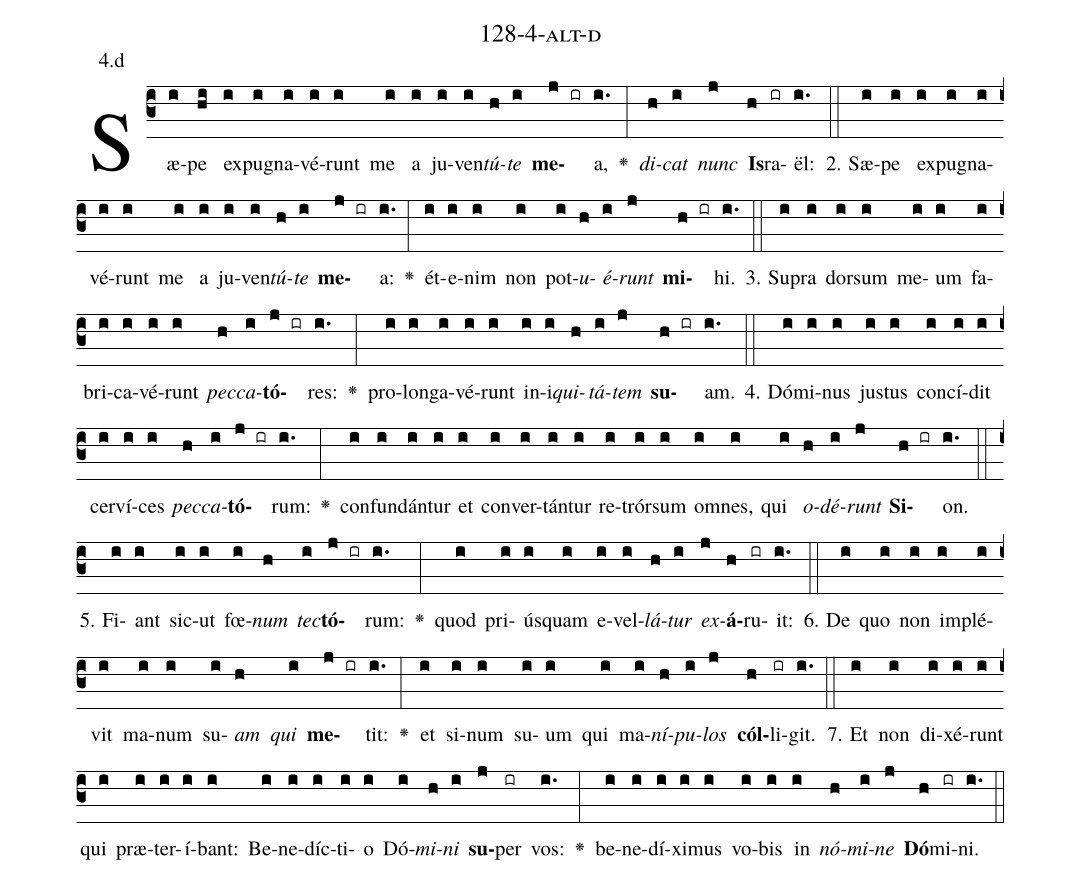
name: 128-4-alt-d;
annotation: 4.d;
%%
(c3)Sæ(i)pe(hi) ex(i)pu(i)gna(i)vé(i)runt(i) me(i) a(i) ju(i)ven(i)<i>tú</i>(h)<i>te</i>(i) <b>me</b>(j ir)a,(i.) <v>\greheightstar</v>(:) <i>di</i>(h)<i>cat</i>(i) <i>nunc</i>(j) <b>Is</b>(h)ra(ir)ël:(i.) (::)
2. Sæ(i)pe(i) ex(i)pu(i)gna(i)vé(i)runt(i) me(i) a(i) ju(i)ven(i)<i>tú</i>(h)<i>te</i>(i) <b>me</b>(j ir)a:(i.) <v>\greheightstar</v>(:) ét(i)e(i)nim(i) non(i) pot(i)<i>u</i>(h)<i>é</i>(i)<i>runt</i>(j) <b>mi</b>(h ir)hi.(i.) (::)
3. Su(i)pra(i) dor(i)sum(i) me(i)um(i) fa(i)bri(i)ca(i)vé(i)runt(i) <i>pec</i>(h)<i>ca</i>(i)<b>tó</b>(j ir)res:(i.) <v>\greheightstar</v>(:) pro(i)lon(i)ga(i)vé(i)runt(i) in(i)i(i)<i>qui</i>(h)<i>tá</i>(i)<i>tem</i>(j) <b>su</b>(h ir)am.(i.) (::)
4. Dó(i)mi(i)nus(i) jus(i)tus(i) con(i)cí(i)dit(i) cer(i)ví(i)ces(i) <i>pec</i>(h)<i>ca</i>(i)<b>tó</b>(j ir)rum:(i.) <v>\greheightstar</v>(:) con(i)fun(i)dán(i)tur(i) et(i) con(i)ver(i)tán(i)tur(i) re(i)trór(i)sum(i) om(i)nes,(i) qui(i) <i>o</i>(h)<i>dé</i>(i)<i>runt</i>(j) <b>Si</b>(h ir)on.(i.) (::)
5. Fi(i)ant(i) sic(i)ut(i) fœ(i)<i>num</i>(h) <i>tec</i>(i)<b>tó</b>(j ir)rum:(i.) <v>\greheightstar</v>(:) quod(i) pri(i)ús(i)quam(i) e(i)vel(i)<i>lá</i>(h)<i>tur</i>(i) <i>ex</i>(j)<b>á</b>(h)ru(ir)it:(i.) (::)
6. De(i) quo(i) non(i) im(i)plé(i)vit(i) ma(i)num(i) su(i)<i>am</i>(h) <i>qui</i>(i) <b>me</b>(j ir)tit:(i.) <v>\greheightstar</v>(:) et(i) si(i)num(i) su(i)um(i) qui(i) ma(i)<i>ní</i>(h)<i>pu</i>(i)<i>los</i>(j) <b>cól</b>(h)li(ir)git.(i.) (::)
7. Et(i) non(i) di(i)xé(i)runt(i) qui(i) præ(i)ter(i)í(i)bant:(i) Be(i)ne(i)díc(i)ti(i)o(i) Dó(i)<i>mi</i>(h)<i>ni</i>(i) <b>su</b>(j)per(ir) vos:(i.) <v>\greheightstar</v>(:) be(i)ne(i)dí(i)xi(i)mus(i) vo(i)bis(i) in(i) <i>nó</i>(h)<i>mi</i>(i)<i>ne</i>(j) <b>Dó</b>(h)mi(ir)ni.(i.) (::)
